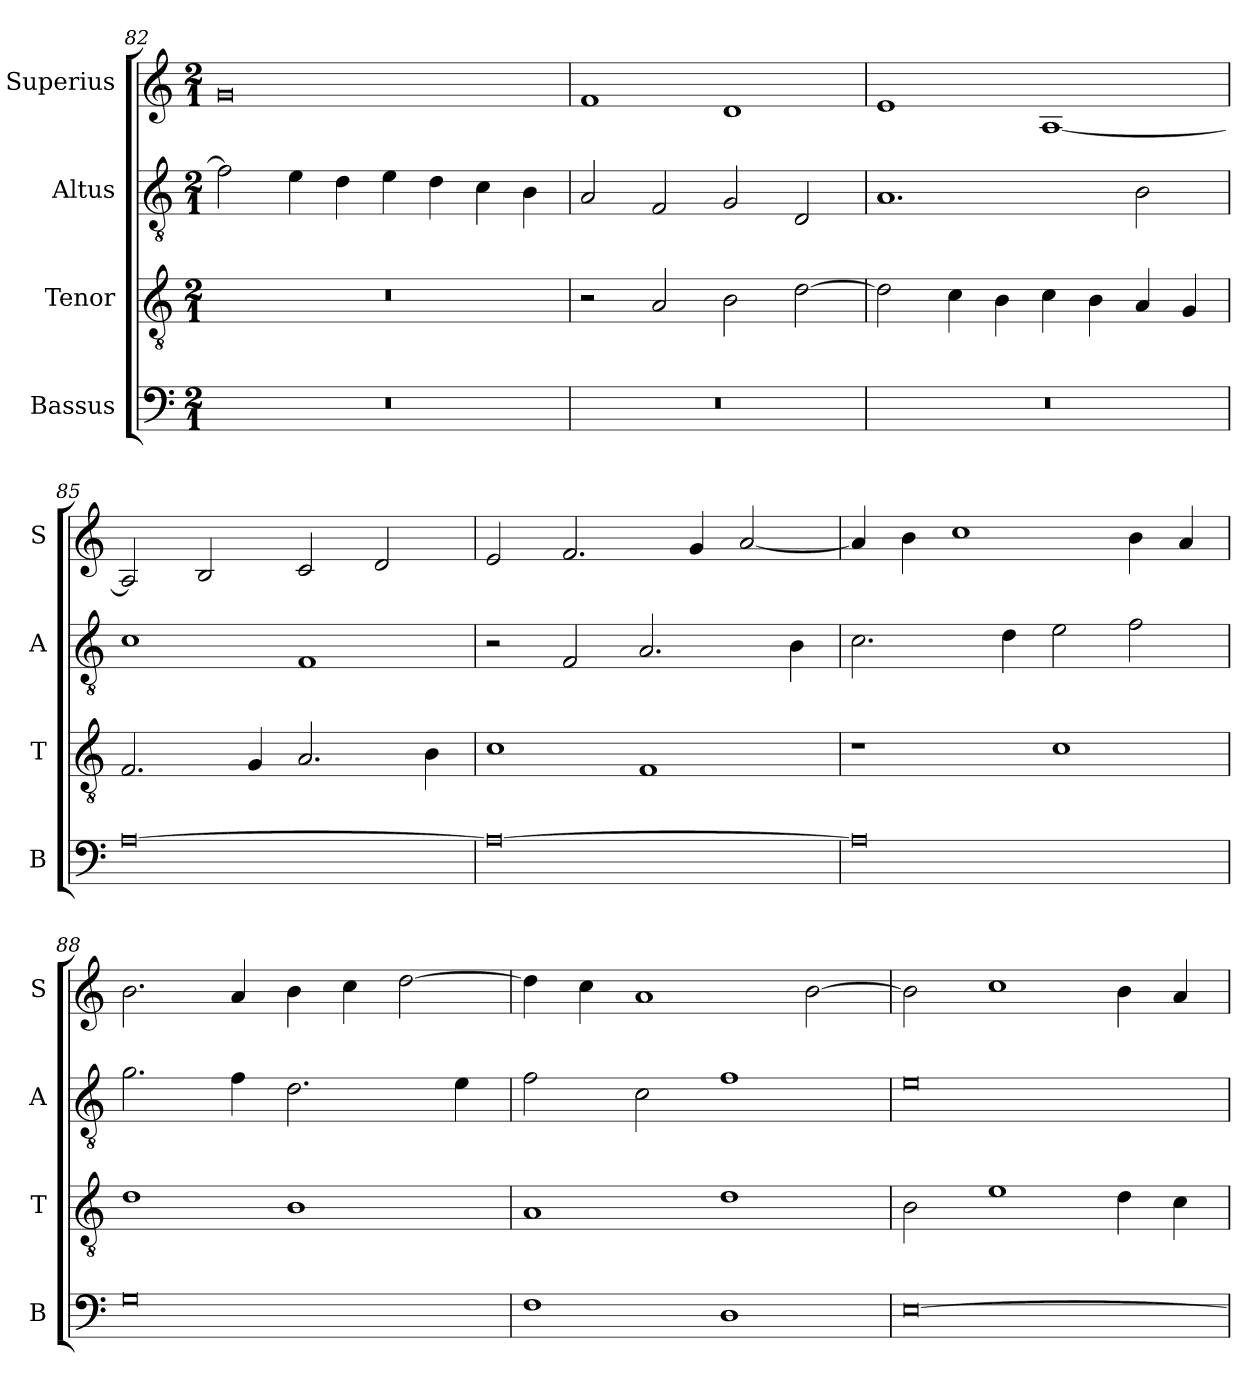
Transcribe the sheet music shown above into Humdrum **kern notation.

**kern	**kern	**kern	**kern
*part4	*part3	*part2	*part1
*staff4	*staff3	*staff2	*staff1
*I"Bassus	*I"Tenor	*I"Altus	*I"Superius
*I'B	*I'T	*I'A	*I'S
*clefF4	*clefGv2	*clefGv2	*clefG2
*k[]	*k[]	*k[]	*k[]
*M2/1	*M2/1	*M2/1	*M2/1
=82	=82	=82	=82
0r	0r	2f\]	0g
.	.	4e\	.
.	.	4d\	.
.	.	4e\	.
.	.	4d\	.
.	.	4c\	.
.	.	4B\	.
=83	=83	=83	=83
0r	2r	2A/	1f
.	2A/	2F/	.
.	2B\	2G/	1d
.	[2d\	2D/	.
=84	=84	=84	=84
0r	2d\]	1.A	1e
.	4c\	.	.
.	4B\	.	.
.	4c\	.	[1A
.	4B\	.	.
.	4A/	2B\	.
.	4G/	.	.
=85	=85	=85	=85
[0A	2.F/	1c	2A/]
.	.	.	2B/
.	4G/	.	.
.	2.A/	1F	2c/
.	.	.	2d/
.	4B\	.	.
=86	=86	=86	=86
0A_	1c	2r	2e/
.	.	2F/	2.f/
.	1F	2.A/	.
.	.	.	4g/
.	.	.	[2a/
.	.	4B\	.
=87	=87	=87	=87
0A]	1r	2.c\	4a/]
.	.	.	4b\
.	.	.	1cc
.	.	4d\	.
.	1c	2e\	.
.	.	2f\	4b\
.	.	.	4a/
=88	=88	=88	=88
0G	1d	2.g\	2.b\
.	.	4f\	4a/
.	1B	2.d\	4b\
.	.	.	4cc\
.	.	.	[2dd\
.	.	4e\	.
=89	=89	=89	=89
1F	1A	2f\	4dd\]
.	.	.	4cc\
.	.	2c\	1a
1D	1d	1f	.
.	.	.	[2b\
=90	=90	=90	=90
[0E	2B\	0e	2b\]
.	1e	.	1cc
.	4d\	.	4b\
.	4c\	.	4a/
=	=	=	=
*-	*-	*-	*-
